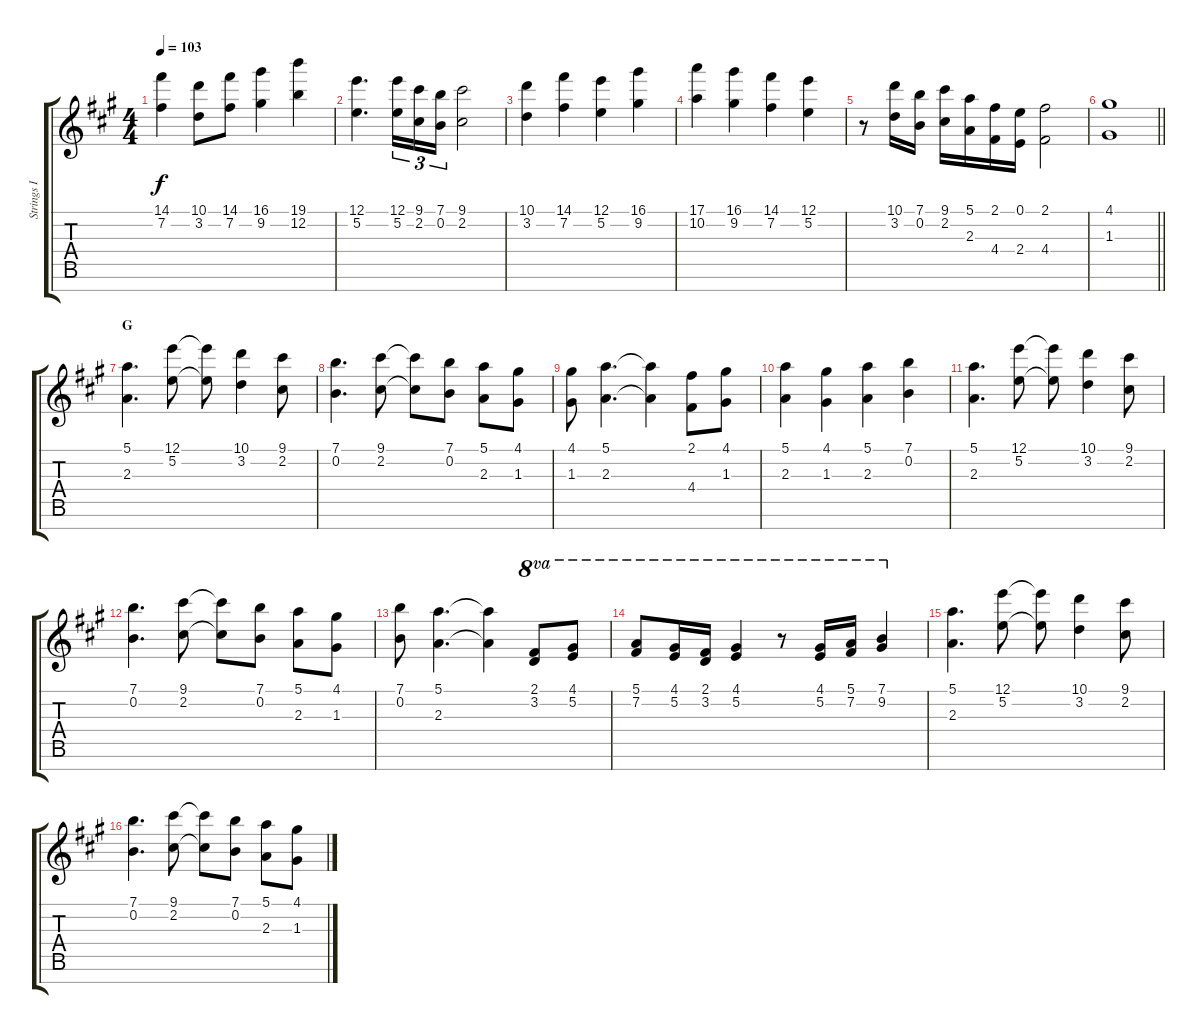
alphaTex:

\track ("Strings I" "Strings I") {instrument stringensemble1}
\staff {score tabs}
\tuning (E5 B4 G4 D4 A3 E3 B2) {hide}
\ts (4 4)
\tempo 103
\clef g2
\ks a
(14.1 7.2).4{dy f} (10.1 3.2).8 (14.1 7.2).8 (16.1 9.2).4 (19.1 12.2).4 |
(12.1 5.2).4{d} (12.1 5.2).16{tu (3 2)} (9.1 2.2).16{tu (3 2)} (7.1 0.2).16{tu (3 2)} (9.1 2.2).2 |
(10.1 3.2).4 (14.1 7.2).4 (12.1 5.2).4 (16.1 9.2).4 |
(17.1 10.2).4 (16.1 9.2).4 (14.1 7.2).4 (12.1 5.2).4 |
r.8 (10.1 3.2).16 (7.1 0.2).16 (9.1 2.2).16 (5.1 2.3).16 (2.1 4.4).16 (0.1 2.4).16 (2.1 4.4).2 |
\barLineRight lightlight
(4.1 1.3).1 |
\section ("" "G")
(5.1 2.3).4{d} (12.1 5.2).8 (12.1{t} 5.2{t}).8 (10.1 3.2).4 (9.1 2.2).8 |
(7.1 0.2).4{d} (9.1 2.2).8 (9.1{t} 2.2{t}).8 (7.1 0.2).8 (5.1 2.3).8 (4.1 1.3).8 |
(4.1 1.3).8 (5.1 2.3).4{d} (5.1{t} 2.3{t}).4 (2.1 4.4).8 (4.1 1.3).8 |
(5.1 2.3).4 (4.1 1.3).4 (5.1 2.3).4 (7.1 0.2).4 |
(5.1 2.3).4{d} (12.1 5.2).8 (12.1{t} 5.2{t}).8 (10.1 3.2).4 (9.1 2.2).8 |
(7.1 0.2).4{d} (9.1 2.2).8 (9.1{t} 2.2{t}).8 (7.1 0.2).8 (5.1 2.3).8 (4.1 1.3).8 |
(7.1 0.2).8 (5.1 2.3).4{d} (5.1{t} 2.3{t}).4 (2.1 3.2).8{ot 8va} (4.1 5.2).8{ot 8va} |
(5.1 7.2).8{ot 8va} (4.1 5.2).16{ot 8va} (2.1 3.2).16{ot 8va} (4.1 5.2).4{ot 8va} r.8{ot 8va} (4.1 5.2).16{ot 8va} (5.1 7.2).16{ot 8va} (7.1 9.2).4{ot 8va} |
(5.1 2.3).4{d} (12.1 5.2).8 (12.1{t} 5.2{t}).8 (10.1 3.2).4 (9.1 2.2).8 |
(7.1 0.2).4{d} (9.1 2.2).8 (9.1{t} 2.2{t}).8 (7.1 0.2).8 (5.1 2.3).8 (4.1 1.3).8
